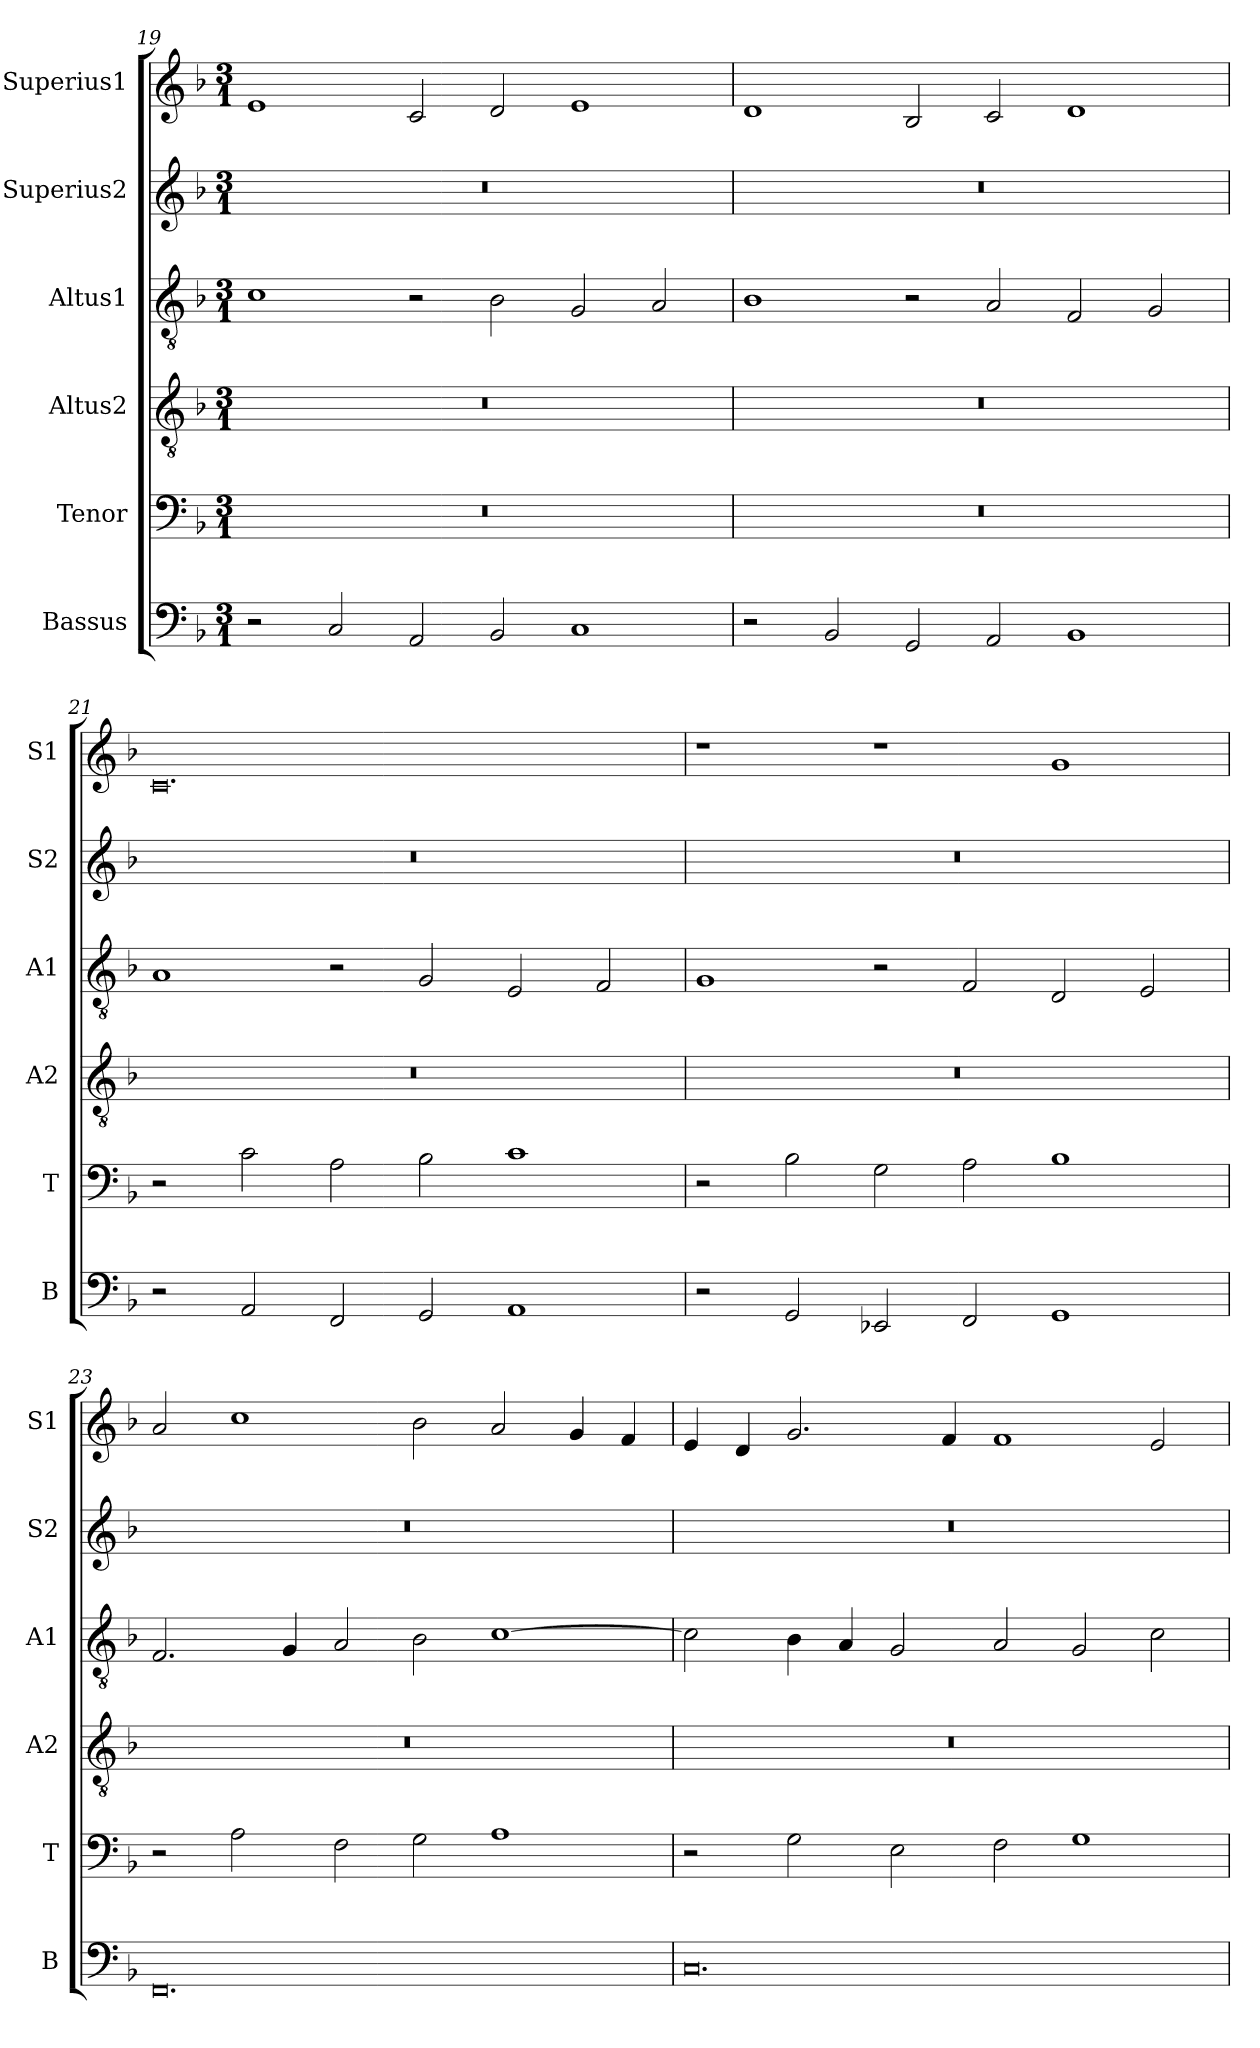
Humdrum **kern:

**kern	**kern	**kern	**kern	**kern	**kern
*part6	*part5	*part4	*part3	*part2	*part1
*staff6	*staff5	*staff4	*staff3	*staff2	*staff1
*I"Bassus	*I"Tenor	*I"Altus2	*I"Altus1	*I"Superius2	*I"Superius1
*I'B	*I'T	*I'A2	*I'A1	*I'S2	*I'S1
*clefF4	*clefF4	*clefGv2	*clefGv2	*clefG2	*clefG2
*k[b-]	*k[b-]	*k[b-]	*k[b-]	*k[b-]	*k[b-]
*M3/1	*M3/1	*M3/1	*M3/1	*M3/1	*M3/1
=19	=19	=19	=19	=19	=19
2r	0.r	0.r	1c	0.r	1e
2C/	.	.	.	.	.
2AA/	.	.	2r	.	2c/
2BB-/	.	.	2B-\	.	2d/
1C	.	.	2G/	.	1e
.	.	.	2A/	.	.
=20	=20	=20	=20	=20	=20
2r	0.r	0.r	1B-	0.r	1d
2BB-/	.	.	.	.	.
2GG/	.	.	2r	.	2B-/
2AA/	.	.	2A/	.	2c/
1BB-	.	.	2F/	.	1d
.	.	.	2G/	.	.
=21	=21	=21	=21	=21	=21
2r	2r	0.r	1A	0.r	0.c
2AA/	2c\	.	.	.	.
2FF/	2A\	.	2r	.	.
2GG/	2B-\	.	2G/	.	.
1AA	1c	.	2E/	.	.
.	.	.	2F/	.	.
=22	=22	=22	=22	=22	=22
2r	2r	0.r	1G	0.r	1r
2GG/	2B-\	.	.	.	.
2EE-X/	2G\	.	2r	.	1r
2FF/	2A\	.	2F/	.	.
1GG	1B-	.	2D/	.	1g
.	.	.	2E/	.	.
=23	=23	=23	=23	=23	=23
0.FF	2r	0.r	2.F/	0.r	2a/
.	2A\	.	.	.	1cc
.	.	.	4G/	.	.
.	2F\	.	2A/	.	.
.	2G\	.	2B-\	.	2b-\
.	1A	.	[1c	.	2a/
.	.	.	.	.	4g/
.	.	.	.	.	4f/
=24	=24	=24	=24	=24	=24
0.C	2r	0.r	2c\]	0.r	4e/
.	.	.	.	.	4d/
.	2G\	.	4B-\	.	2.g/
.	.	.	4A/	.	.
.	2E\	.	2G/	.	.
.	.	.	.	.	4f/
.	2F\	.	2A/	.	1f
.	1G	.	2G/	.	.
.	.	.	2c\	.	2e/
=	=	=	=	=	=
*-	*-	*-	*-	*-	*-
